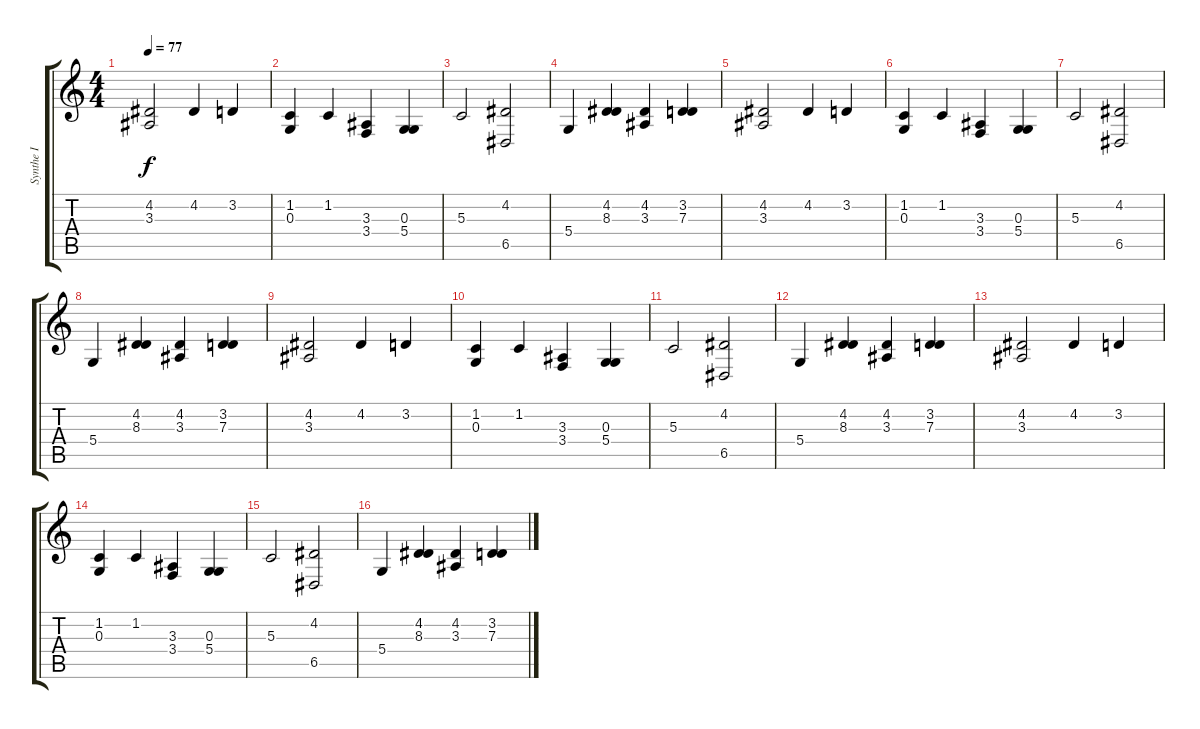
\track ("Synthe I" "Synthe I") {instrument synthstrings1}
\staff {score tabs}
\tuning (E4 B3 G3 D3 A2 E2) {hide}
\ts (4 4)
\tempo 77
\clef g2
\ks c
(4.2 3.3).2{dy f} 4.2.4 3.2.4 |
(1.2 0.3).4 1.2.4 (3.3 3.4).4 (0.3 5.4).4 |
5.3.2 (4.2 6.5).2 |
5.4.4 (4.2 8.3).4 (4.2 3.3).4 (3.2 7.3).4 |
(4.2 3.3).2 4.2.4 3.2.4 |
(1.2 0.3).4 1.2.4 (3.3 3.4).4 (0.3 5.4).4 |
5.3.2 (4.2 6.5).2 |
5.4.4 (4.2 8.3).4 (4.2 3.3).4 (3.2 7.3).4 |
(4.2 3.3).2 4.2.4 3.2.4 |
(1.2 0.3).4 1.2.4 (3.3 3.4).4 (0.3 5.4).4 |
5.3.2 (4.2 6.5).2 |
5.4.4 (4.2 8.3).4 (4.2 3.3).4 (3.2 7.3).4 |
(4.2 3.3).2 4.2.4 3.2.4 |
(1.2 0.3).4 1.2.4 (3.3 3.4).4 (0.3 5.4).4 |
5.3.2 (4.2 6.5).2 |
5.4.4 (4.2 8.3).4 (4.2 3.3).4 (3.2 7.3).4
